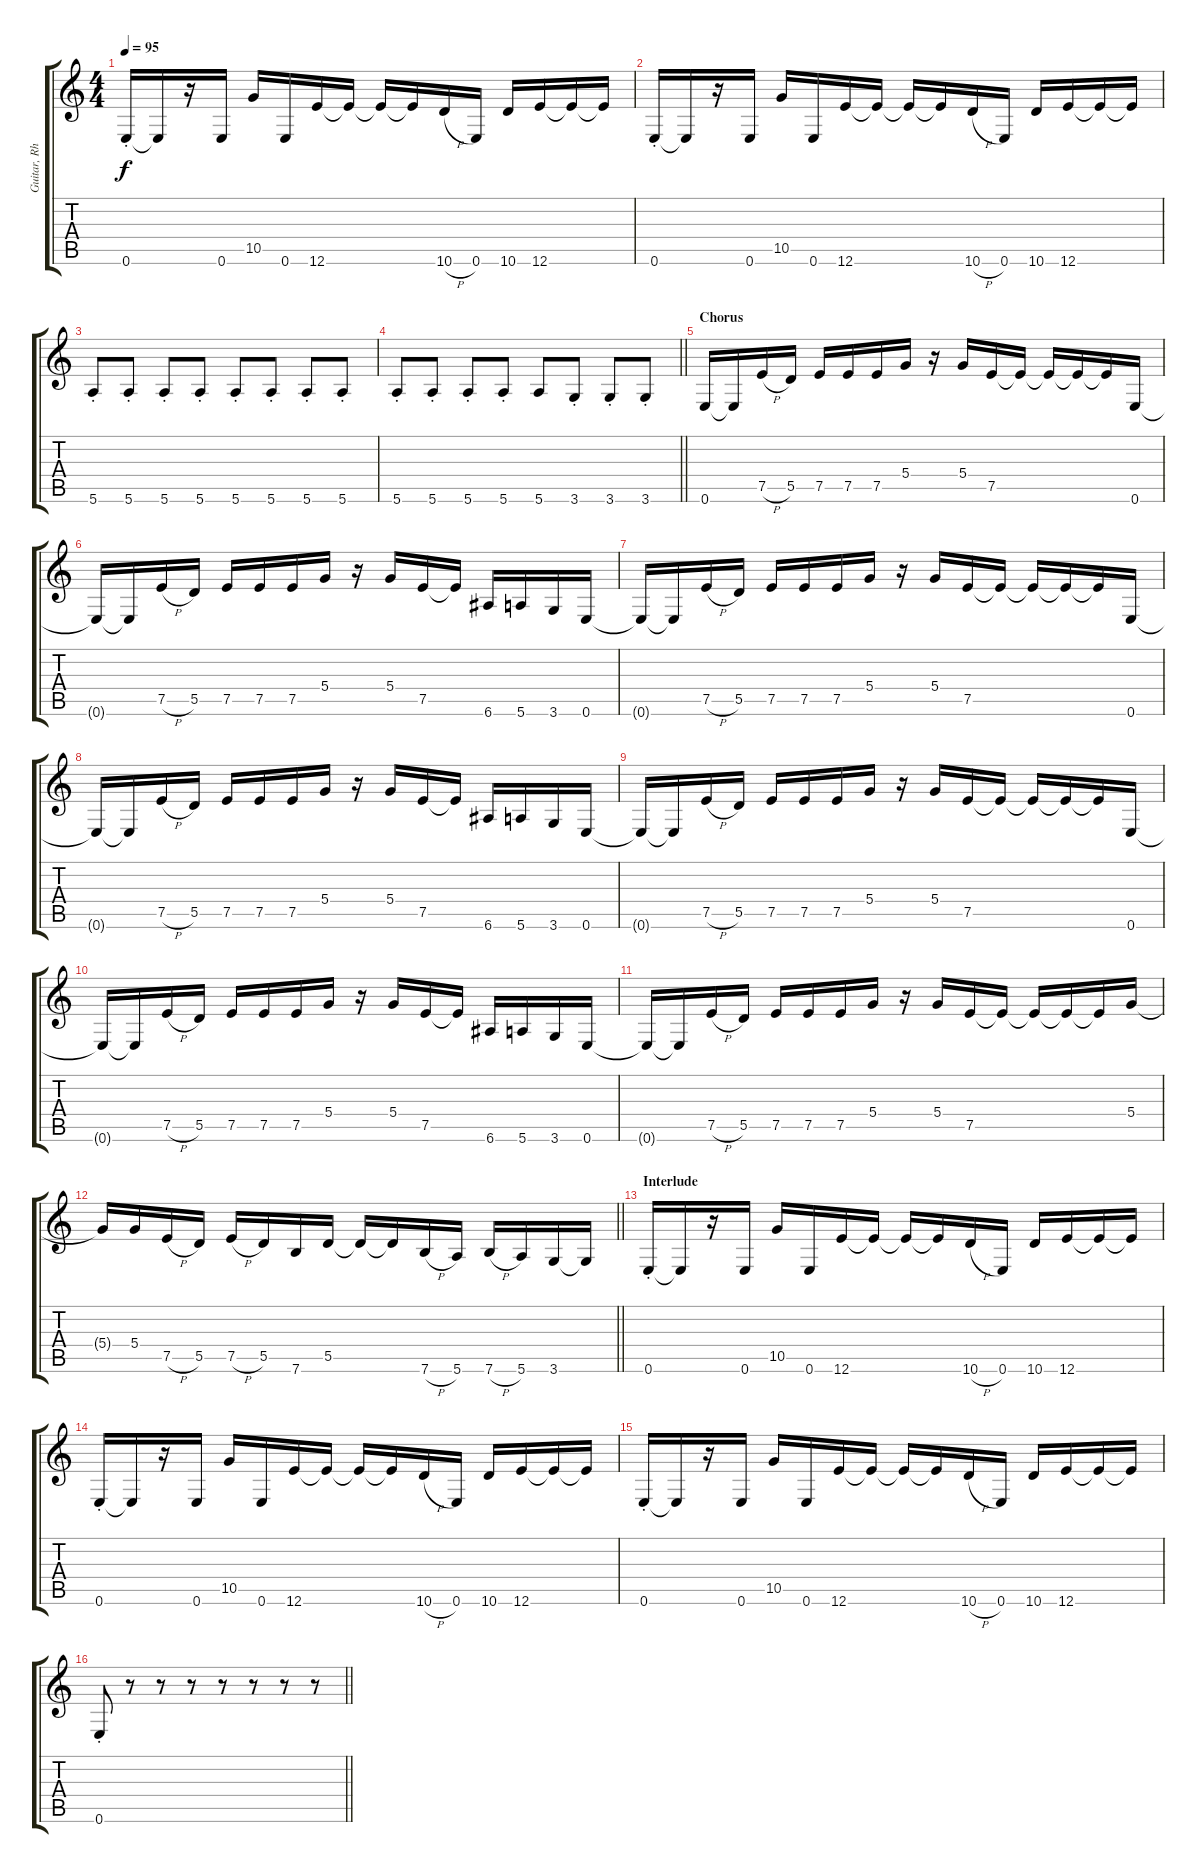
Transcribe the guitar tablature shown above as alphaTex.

\track ("Guitar, Rhythm" "Guitar, Rh") {instrument distortionguitar}
\staff {score tabs}
\tuning (E4 B3 G3 D3 A2 E2) {hide}
\ts (4 4)
\tempo 95
\clef g2
\ks c
0.6{st}.16{dy f} 0.6{t}.16 r.16 0.6.16 10.5.16 0.6.16 12.6.16 12.6{t}.16 12.6{t}.16 12.6{t}.16 10.6{h}.16 0.6.16 10.6.16 12.6.16 12.6{t}.16 12.6{t}.16 |
0.6{st}.16 0.6{t}.16 r.16 0.6.16 10.5.16 0.6.16 12.6.16 12.6{t}.16 12.6{t}.16 12.6{t}.16 10.6{h}.16 0.6.16 10.6.16 12.6.16 12.6{t}.16 12.6{t}.16 |
5.6{st}.8 5.6{st}.8 5.6{st}.8 5.6{st}.8 5.6{st}.8 5.6{st}.8 5.6{st}.8 5.6{st}.8 |
\barLineRight lightlight
5.6{st}.8 5.6{st}.8 5.6{st}.8 5.6{st}.8 5.6.8 3.6{st}.8 3.6{st}.8 3.6{st}.8 |
\section ("" "Chorus")
0.6.16 0.6{t}.16 7.5{h}.16 5.5.16 7.5.16 7.5.16 7.5.16 5.4.16 r.16 5.4.16 7.5.16 7.5{t}.16 7.5{t}.16 7.5{t}.16 7.5{t}.16 0.6.16 |
0.6{t}.16 0.6{t}.16 7.5{h}.16 5.5.16 7.5.16 7.5.16 7.5.16 5.4.16 r.16 5.4.16 7.5.16 7.5{t}.16 6.6.16 5.6.16 3.6.16 0.6.16 |
0.6{t}.16 0.6{t}.16 7.5{h}.16 5.5.16 7.5.16 7.5.16 7.5.16 5.4.16 r.16 5.4.16 7.5.16 7.5{t}.16 7.5{t}.16 7.5{t}.16 7.5{t}.16 0.6.16 |
0.6{t}.16 0.6{t}.16 7.5{h}.16 5.5.16 7.5.16 7.5.16 7.5.16 5.4.16 r.16 5.4.16 7.5.16 7.5{t}.16 6.6.16 5.6.16 3.6.16 0.6.16 |
0.6{t}.16 0.6{t}.16 7.5{h}.16 5.5.16 7.5.16 7.5.16 7.5.16 5.4.16 r.16 5.4.16 7.5.16 7.5{t}.16 7.5{t}.16 7.5{t}.16 7.5{t}.16 0.6.16 |
0.6{t}.16 0.6{t}.16 7.5{h}.16 5.5.16 7.5.16 7.5.16 7.5.16 5.4.16 r.16 5.4.16 7.5.16 7.5{t}.16 6.6.16 5.6.16 3.6.16 0.6.16 |
0.6{t}.16 0.6{t}.16 7.5{h}.16 5.5.16 7.5.16 7.5.16 7.5.16 5.4.16 r.16 5.4.16 7.5.16 7.5{t}.16 7.5{t}.16 7.5{t}.16 7.5{t}.16 5.4.16 |
\barLineRight lightlight
5.4{t}.16 5.4.16 7.5{h}.16 5.5.16 7.5{h}.16 5.5.16 7.6.16 5.5.16 5.5{t}.16 5.5{t}.16 7.6{h}.16 5.6.16 7.6{h}.16 5.6.16 3.6.16 3.6{t}.16 |
\section ("" "Interlude")
0.6{st}.16 0.6{t}.16 r.16 0.6.16 10.5.16 0.6.16 12.6.16 12.6{t}.16 12.6{t}.16 12.6{t}.16 10.6{h}.16 0.6.16 10.6.16 12.6.16 12.6{t}.16 12.6{t}.16 |
0.6{st}.16 0.6{t}.16 r.16 0.6.16 10.5.16 0.6.16 12.6.16 12.6{t}.16 12.6{t}.16 12.6{t}.16 10.6{h}.16 0.6.16 10.6.16 12.6.16 12.6{t}.16 12.6{t}.16 |
0.6{st}.16 0.6{t}.16 r.16 0.6.16 10.5.16 0.6.16 12.6.16 12.6{t}.16 12.6{t}.16 12.6{t}.16 10.6{h}.16 0.6.16 10.6.16 12.6.16 12.6{t}.16 12.6{t}.16 |
\barLineRight lightlight
0.6{st}.8 r.8 r.8 r.8 r.8 r.8 r.8 r.8
